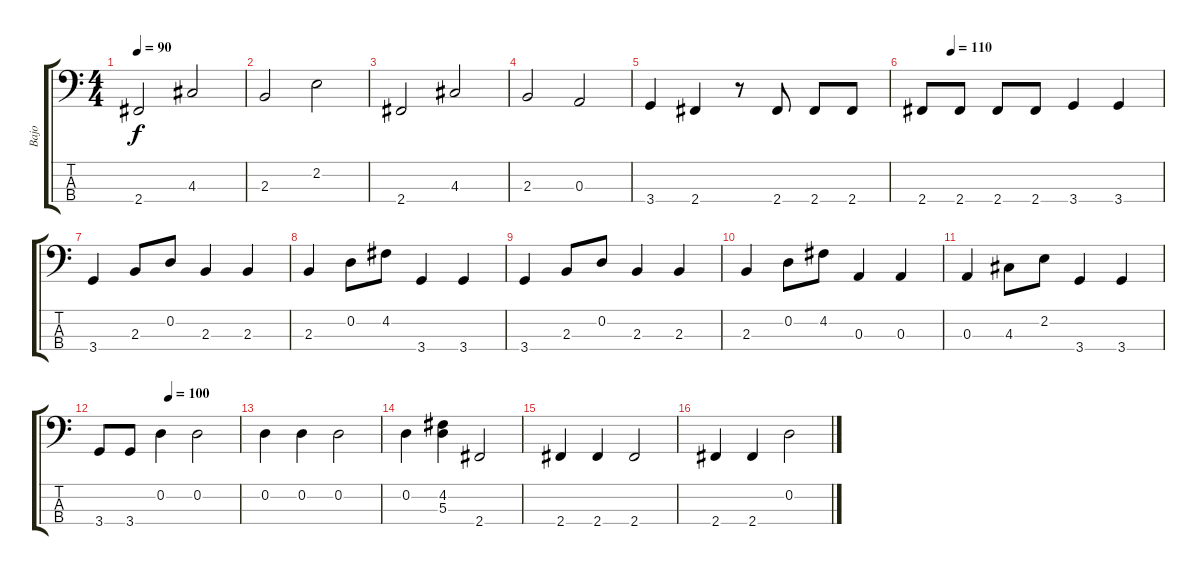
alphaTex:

\track ("Bajo" "Bajo") {instrument electricbasspick}
\staff {score tabs}
\tuning (G2 D2 A1 E1) {hide}
\ts (4 4)
\tempo 90
\clef f4
\ks c
2.4.2{dy f} 4.3.2 |
2.3.2 2.2.2 |
2.4.2 4.3.2 |
2.3.2 0.3.2 |
3.4.4 2.4.4 r.8{balance 13 instrument slapbass2} 2.4.8 2.4.8 2.4.8 |
\tempo (110 0.125)
2.4.8 2.4.8 2.4.8 2.4.8 3.4.4 3.4.4 |
3.4.4 2.3.8 0.2.8 2.3.4 2.3.4 |
2.3.4 0.2.8 4.2.8 3.4.4 3.4.4 |
3.4.4 2.3.8 0.2.8 2.3.4 2.3.4 |
2.3.4 0.2.8 4.2.8 0.3.4 0.3.4 |
0.3.4 4.3.8 2.2.8 3.4.4 3.4.4 |
\tempo (100 0.5)
3.4.8 3.4.8 0.2.4 0.2.2{balance 6 instrument electricbassfinger} |
0.2.4 0.2.4 0.2.2 |
0.2.4 (4.2 5.3).4 2.4.2 |
2.4.4 2.4.4 2.4.2 |
2.4.4 2.4.4 0.2.2
